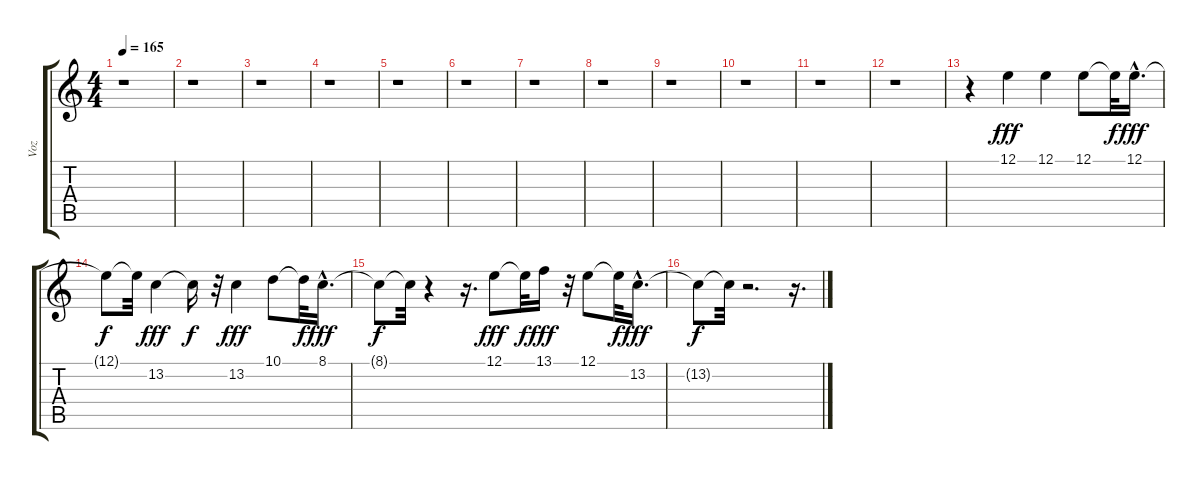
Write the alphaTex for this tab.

\track ("Voz" "Voz") {instrument flute}
\staff {score tabs}
\tuning (E4 B3 G3 D3 A2 E2) {hide}
\ts (4 4)
\tempo 165
\clef g2
\ks c
r.1{dy fff instrument flute} |
r.1 |
r.1 |
r.1 |
r.1 |
r.1 |
r.1 |
r.1 |
r.1 |
r.1 |
r.1 |
r.1 |
r.4 12.1.4 12.1.4 12.1.8 12.1{t}.32{dy f} 12.1{hac}.16{d dy fff} |
12.1{t}.8{dy f} 12.1{t}.32 13.2.4{dy fff} 13.2{t}.16{dy f} r.32 13.2.4{dy fff} 10.1.8 10.1{t}.32{dy f} 8.1{hac}.16{d dy fff} |
8.1{t}.8{dy f} 8.1{t}.32 r.4 r.16{d} 12.1.8{dy fff} 12.1{t}.32{dy f} 13.1.16{dy fff} r.32 12.1.8 12.1{t}.32{dy f} 13.2{hac}.16{d dy fff} |
13.2{t}.8{dy f} 13.2{t}.32 r.2{d} r.16{d}
